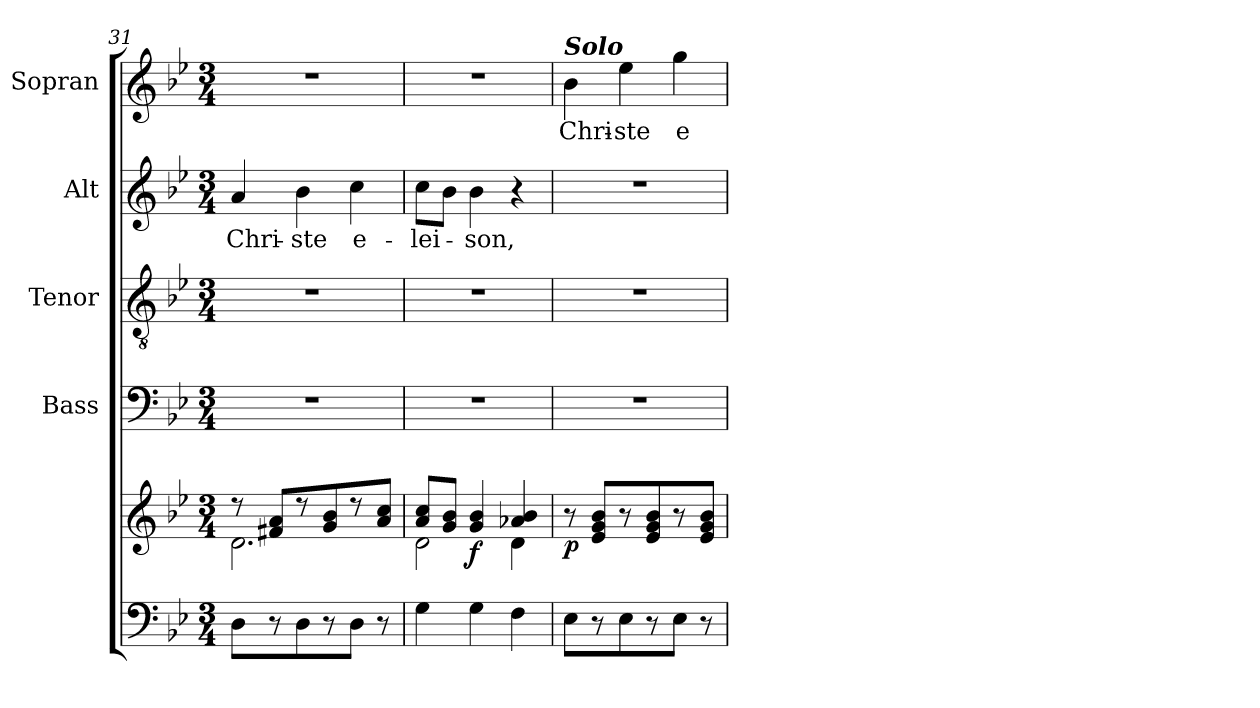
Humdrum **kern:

**kern	**kern	**dynam	**kern	**kern	**kern	**text	**kern	**text
*part5	*part5	*part5	*part4	*part3	*part2	*part2	*part1	*part1
*staff6	*staff5	*staff5/6	*staff4	*staff3	*staff2	*staff2	*staff1	*staff1
*	*	*	*I"Bass	*I"Tenor	*I"Alt	*	*I"Sopran	*
*	*	*	*I'B.	*I'T.	*I'A.	*	*I'S.	*
*clefF4	*clefG2	*	*clefF4	*clefGv2	*clefG2	*	*clefG2	*
*k[b-e-]	*k[b-e-]	*	*k[b-e-]	*k[b-e-]	*k[b-e-]	*	*k[b-e-]	*
*B-:	*B-:	*	*B-:	*B-:	*B-:	*	*B-:	*
*M3/4	*M3/4	*	*M3/4	*M3/4	*M3/4	*	*M3/4	*
=31	=31	=31	=31	=31	=31	=31	=31	=31
*	*^	*	*	*	*	*	*	*
!	!	!	!	!	!	!	!LO:LY:b	!	!
8D\L	8r	2.d\	.	2.r	2.r	4a/	Chri-	2.r	.
8r	8f#X/ 8a/L	.	.	.	.	.	.	.	.
!	!	!	!	!	!	!	!LO:LY:b	!	!
8D\	8r	.	.	.	.	4b-\	-ste	.	.
8r	8g/ 8b-/	.	.	.	.	.	.	.	.
!	!	!	!	!	!	!	!LO:LY:b	!	!
8D\J	8r	.	.	.	.	4cc\	e-	.	.
8r	8a/ 8cc/J	.	.	.	.	.	.	.	.
=32	=32	=32	=32	=32	=32	=32	=32	=32	=32
!	!	!	!	!	!	!	!LO:LY:b	!	!
4G\	8a/ 8cc/L	2d\	.	2.r	2.r	8cc\L	-lei-	2.r	.
.	8g/ 8b-/J	.	.	.	.	8b-\J	.	.	.
!	!	!	!LO:DY:b	!	!	!	!LO:LY:b	!	!
4G\	4g/ 4b-/	.	f	.	.	4b-\	-son,	.	.
4F\	4a-X/ 4b-/	4d\	.	.	.	4r	.	.	.
!!LO:PB:g=z
=33	=33	=33	=33	=33	=33	=33	=33	=33	=33
!	!	!	!	!	!	!	!	!LO:TX:a:Bi:t=Solo	!
!	!	!	!LO:DY:b	!	!	!	!	!	!LO:LY:b
*	*v	*v	*	*	*	*	*	*	*
8E-\L	8r	p	2.r	2.r	2.r	.	4b-\	Chri-
8r	8e-/ 8g/ 8b-/L	.	.	.	.	.	.	.
!	!	!	!	!	!	!	!	!LO:LY:b
8E-\	8r	.	.	.	.	.	4ee-\	-ste
8r	8e-/ 8g/ 8b-/	.	.	.	.	.	.	.
!	!	!	!	!	!	!	!	!LO:LY:b
8E-\J	8r	.	.	.	.	.	4gg\	e-
8r	8e-/ 8g/ 8b-/J	.	.	.	.	.	.	.
=	=	=	=	=	=	=	=	=
*-	*-	*-	*-	*-	*-	*-	*-	*-
